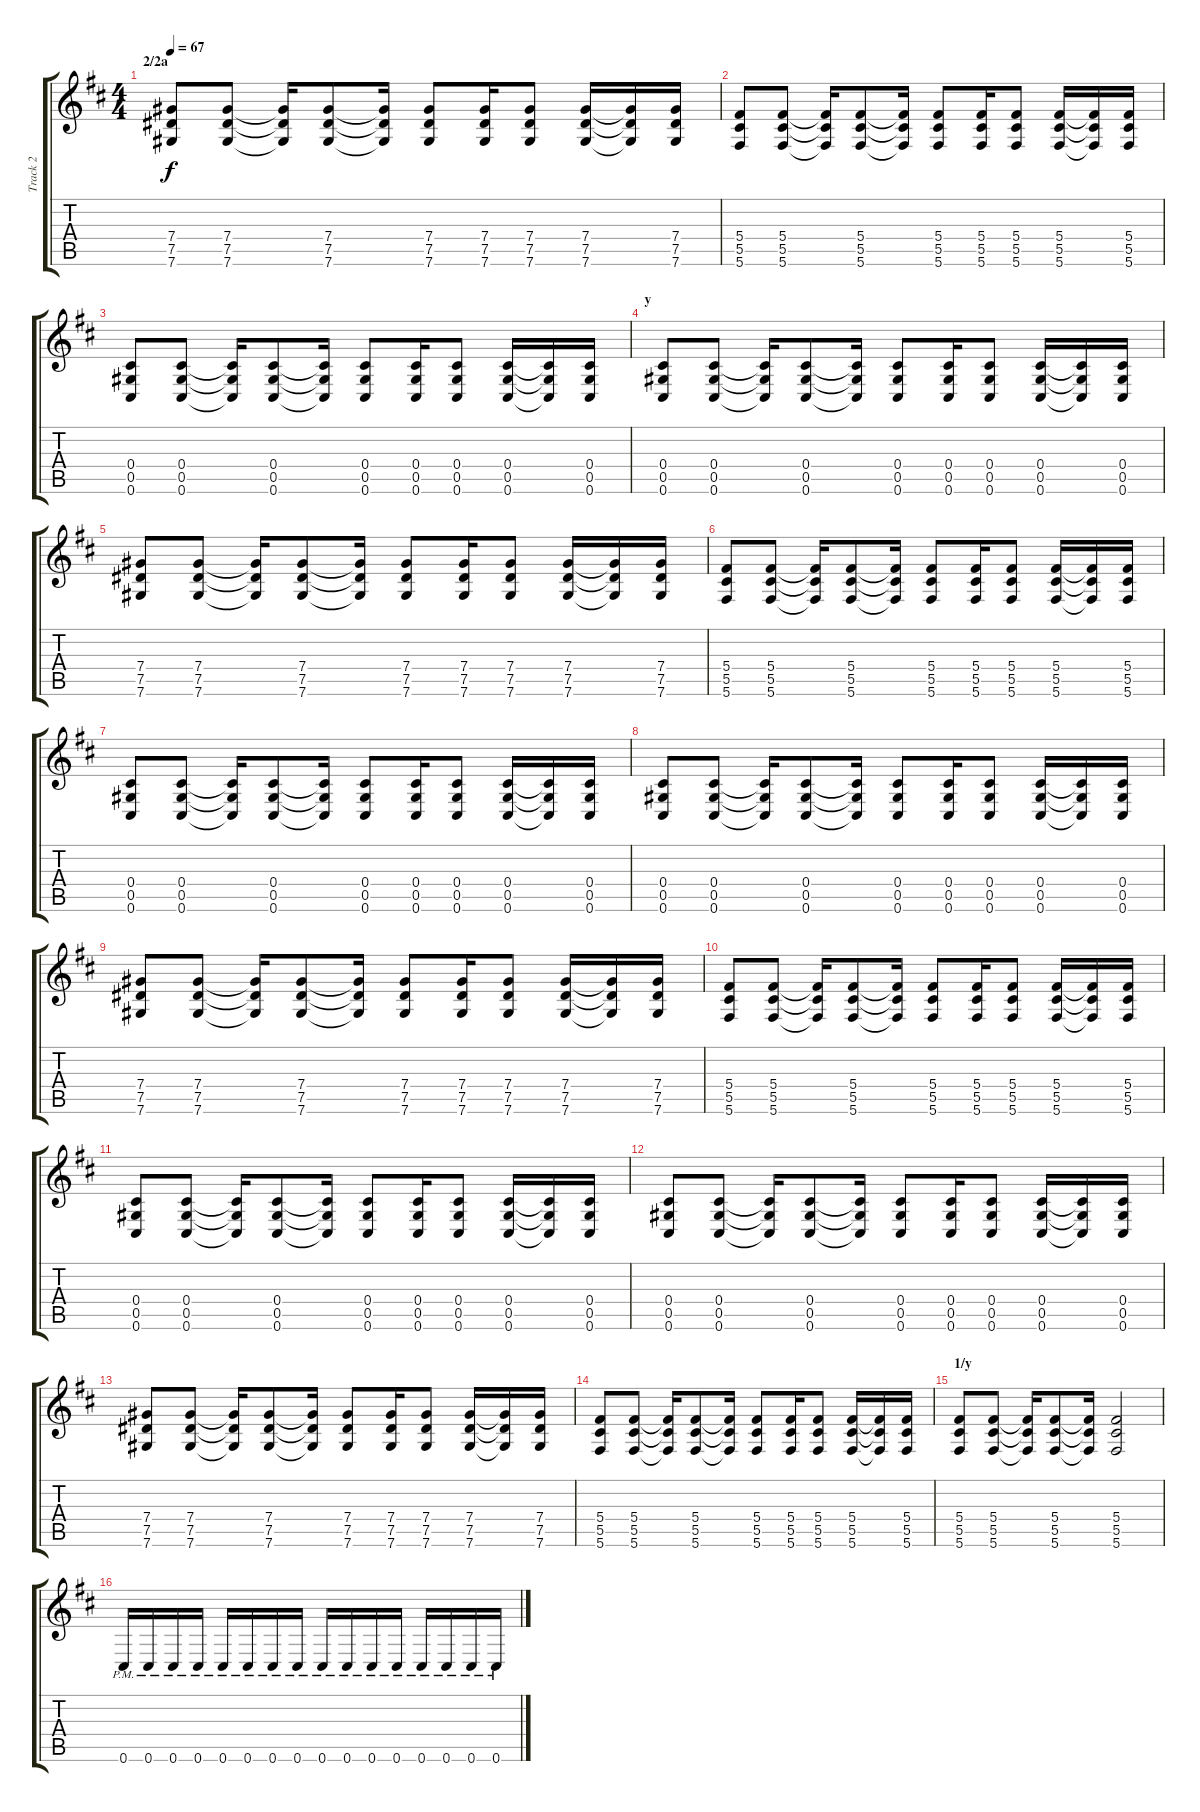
\track ("Track 2" "Track 2") {instrument distortionguitar}
\staff {score tabs}
\tuning (Eb4 Bb3 Gb3 Db3 Ab2 Db2) {hide}
\ts (4 4)
\section ("" "2/2a")
\tempo 67
\clef g2
\ks d
(7.4 7.5 7.6).8{dy f} (7.4 7.5 7.6).8 (7.4{t} 7.5{t} 7.6{t}).16 (7.4 7.5 7.6).8 (7.4{t} 7.5{t} 7.6{t}).16 (7.4 7.5 7.6).8 (7.4 7.5 7.6).16 (7.4 7.5 7.6).8 (7.4 7.5 7.6).16 (7.4{t} 7.5{t} 7.6{t}).16 (7.4 7.5 7.6).16 |
(5.4 5.5 5.6).8 (5.4 5.5 5.6).8 (5.4{t} 5.5{t} 5.6{t}).16 (5.4 5.5 5.6).8 (5.4{t} 5.5{t} 5.6{t}).16 (5.4 5.5 5.6).8 (5.4 5.5 5.6).16 (5.4 5.5 5.6).8 (5.4 5.5 5.6).16 (5.4{t} 5.5{t} 5.6{t}).16 (5.4 5.5 5.6).16 |
(0.4 0.5 0.6).8 (0.4 0.5 0.6).8 (0.4{t} 0.5{t} 0.6{t}).16 (0.4 0.5 0.6).8 (0.4{t} 0.5{t} 0.6{t}).16 (0.4 0.5 0.6).8 (0.4 0.5 0.6).16 (0.4 0.5 0.6).8 (0.4 0.5 0.6).16 (0.4{t} 0.5{t} 0.6{t}).16 (0.4 0.5 0.6).16 |
\section ("" "y")
(0.4 0.5 0.6).8 (0.4 0.5 0.6).8 (0.4{t} 0.5{t} 0.6{t}).16 (0.4 0.5 0.6).8 (0.4{t} 0.5{t} 0.6{t}).16 (0.4 0.5 0.6).8 (0.4 0.5 0.6).16 (0.4 0.5 0.6).8 (0.4 0.5 0.6).16 (0.4{t} 0.5{t} 0.6{t}).16 (0.4 0.5 0.6).16 |
(7.4 7.5 7.6).8 (7.4 7.5 7.6).8 (7.4{t} 7.5{t} 7.6{t}).16 (7.4 7.5 7.6).8 (7.4{t} 7.5{t} 7.6{t}).16 (7.4 7.5 7.6).8 (7.4 7.5 7.6).16 (7.4 7.5 7.6).8 (7.4 7.5 7.6).16 (7.4{t} 7.5{t} 7.6{t}).16 (7.4 7.5 7.6).16 |
(5.4 5.5 5.6).8 (5.4 5.5 5.6).8 (5.4{t} 5.5{t} 5.6{t}).16 (5.4 5.5 5.6).8 (5.4{t} 5.5{t} 5.6{t}).16 (5.4 5.5 5.6).8 (5.4 5.5 5.6).16 (5.4 5.5 5.6).8 (5.4 5.5 5.6).16 (5.4{t} 5.5{t} 5.6{t}).16 (5.4 5.5 5.6).16 |
(0.4 0.5 0.6).8 (0.4 0.5 0.6).8 (0.4{t} 0.5{t} 0.6{t}).16 (0.4 0.5 0.6).8 (0.4{t} 0.5{t} 0.6{t}).16 (0.4 0.5 0.6).8 (0.4 0.5 0.6).16 (0.4 0.5 0.6).8 (0.4 0.5 0.6).16 (0.4{t} 0.5{t} 0.6{t}).16 (0.4 0.5 0.6).16 |
(0.4 0.5 0.6).8 (0.4 0.5 0.6).8 (0.4{t} 0.5{t} 0.6{t}).16 (0.4 0.5 0.6).8 (0.4{t} 0.5{t} 0.6{t}).16 (0.4 0.5 0.6).8 (0.4 0.5 0.6).16 (0.4 0.5 0.6).8 (0.4 0.5 0.6).16 (0.4{t} 0.5{t} 0.6{t}).16 (0.4 0.5 0.6).16 |
(7.4 7.5 7.6).8 (7.4 7.5 7.6).8 (7.4{t} 7.5{t} 7.6{t}).16 (7.4 7.5 7.6).8 (7.4{t} 7.5{t} 7.6{t}).16 (7.4 7.5 7.6).8 (7.4 7.5 7.6).16 (7.4 7.5 7.6).8 (7.4 7.5 7.6).16 (7.4{t} 7.5{t} 7.6{t}).16 (7.4 7.5 7.6).16 |
(5.4 5.5 5.6).8 (5.4 5.5 5.6).8 (5.4{t} 5.5{t} 5.6{t}).16 (5.4 5.5 5.6).8 (5.4{t} 5.5{t} 5.6{t}).16 (5.4 5.5 5.6).8 (5.4 5.5 5.6).16 (5.4 5.5 5.6).8 (5.4 5.5 5.6).16 (5.4{t} 5.5{t} 5.6{t}).16 (5.4 5.5 5.6).16 |
(0.4 0.5 0.6).8 (0.4 0.5 0.6).8 (0.4{t} 0.5{t} 0.6{t}).16 (0.4 0.5 0.6).8 (0.4{t} 0.5{t} 0.6{t}).16 (0.4 0.5 0.6).8 (0.4 0.5 0.6).16 (0.4 0.5 0.6).8 (0.4 0.5 0.6).16 (0.4{t} 0.5{t} 0.6{t}).16 (0.4 0.5 0.6).16 |
(0.4 0.5 0.6).8 (0.4 0.5 0.6).8 (0.4{t} 0.5{t} 0.6{t}).16 (0.4 0.5 0.6).8 (0.4{t} 0.5{t} 0.6{t}).16 (0.4 0.5 0.6).8 (0.4 0.5 0.6).16 (0.4 0.5 0.6).8 (0.4 0.5 0.6).16 (0.4{t} 0.5{t} 0.6{t}).16 (0.4 0.5 0.6).16 |
(7.4 7.5 7.6).8 (7.4 7.5 7.6).8 (7.4{t} 7.5{t} 7.6{t}).16 (7.4 7.5 7.6).8 (7.4{t} 7.5{t} 7.6{t}).16 (7.4 7.5 7.6).8 (7.4 7.5 7.6).16 (7.4 7.5 7.6).8 (7.4 7.5 7.6).16 (7.4{t} 7.5{t} 7.6{t}).16 (7.4 7.5 7.6).16 |
(5.4 5.5 5.6).8 (5.4 5.5 5.6).8 (5.4{t} 5.5{t} 5.6{t}).16 (5.4 5.5 5.6).8 (5.4{t} 5.5{t} 5.6{t}).16 (5.4 5.5 5.6).8 (5.4 5.5 5.6).16 (5.4 5.5 5.6).8 (5.4 5.5 5.6).16 (5.4{t} 5.5{t} 5.6{t}).16 (5.4 5.5 5.6).16 |
\section ("" "1/y")
(5.4 5.5 5.6).8 (5.4 5.5 5.6).8 (5.4{t} 5.5{t} 5.6{t}).16 (5.4 5.5 5.6).8 (5.4{t} 5.5{t} 5.6{t}).16 (5.4 5.5 5.6).2 |
0.6{pm}.16{balance 0} 0.6{pm}.16 0.6{pm}.16 0.6{pm}.16 0.6{pm}.16 0.6{pm}.16 0.6{pm}.16 0.6{pm}.16 0.6{pm}.16 0.6{pm}.16 0.6{pm}.16 0.6{pm}.16 0.6{pm}.16 0.6{pm}.16 0.6{pm}.16 0.6{pm}.16
